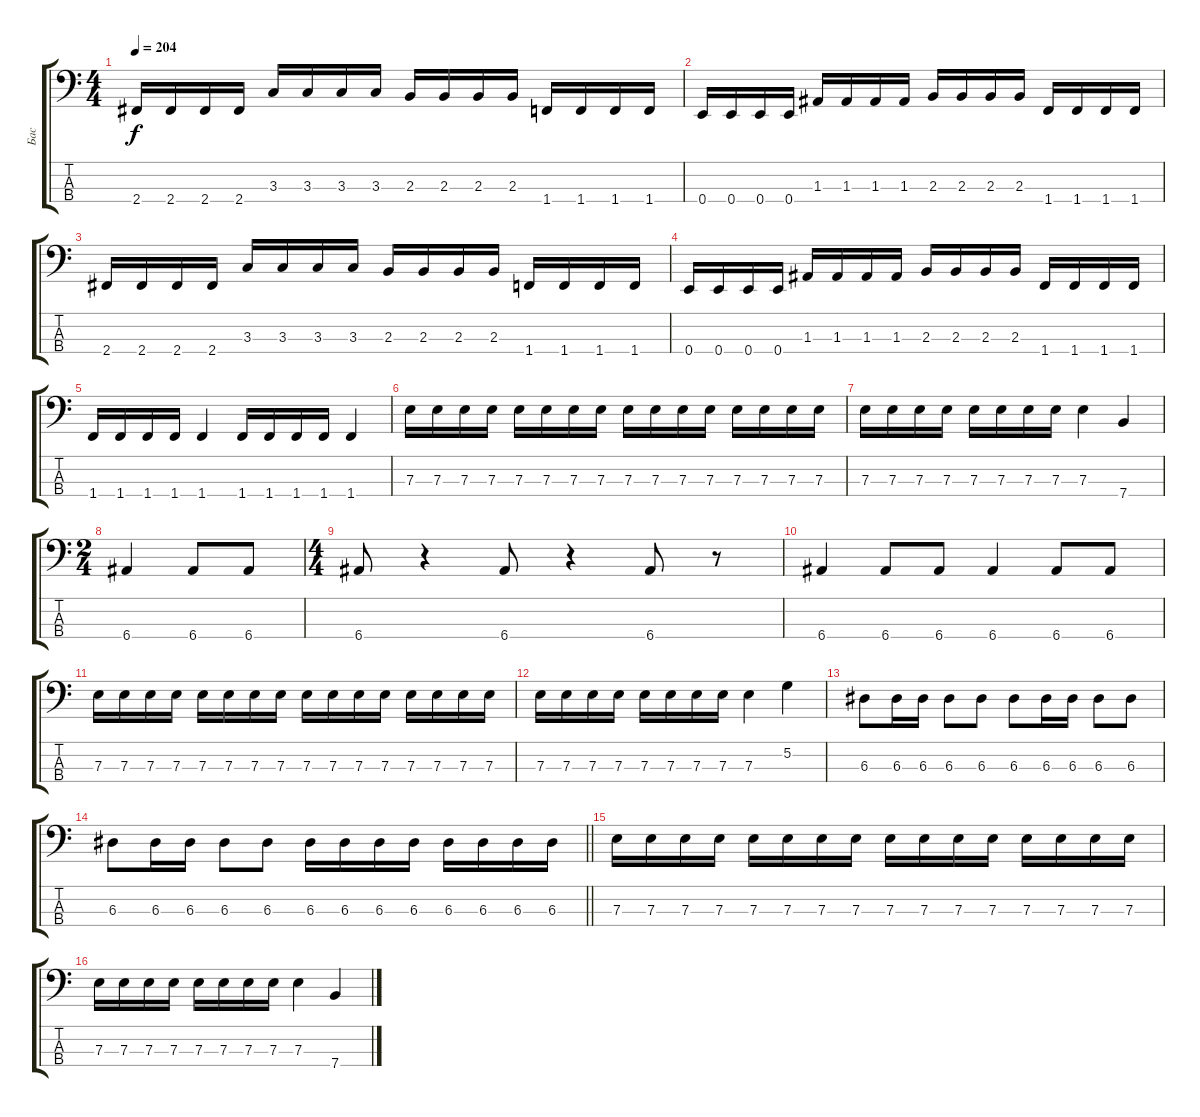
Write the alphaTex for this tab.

\track ("Бас" "Бас") {instrument electricbasspick}
\staff {score tabs}
\tuning (G2 D2 A1 E1) {hide}
\ts (4 4)
\tempo 204
\clef f4
\ks c
2.4.16{dy f} 2.4.16 2.4.16 2.4.16 3.3.16 3.3.16 3.3.16 3.3.16 2.3.16 2.3.16 2.3.16 2.3.16 1.4.16 1.4.16 1.4.16 1.4.16 |
0.4.16 0.4.16 0.4.16 0.4.16 1.3.16 1.3.16 1.3.16 1.3.16 2.3.16 2.3.16 2.3.16 2.3.16 1.4.16 1.4.16 1.4.16 1.4.16 |
2.4.16 2.4.16 2.4.16 2.4.16 3.3.16 3.3.16 3.3.16 3.3.16 2.3.16 2.3.16 2.3.16 2.3.16 1.4.16 1.4.16 1.4.16 1.4.16 |
0.4.16 0.4.16 0.4.16 0.4.16 1.3.16 1.3.16 1.3.16 1.3.16 2.3.16 2.3.16 2.3.16 2.3.16 1.4.16 1.4.16 1.4.16 1.4.16 |
1.4.16 1.4.16 1.4.16 1.4.16 1.4.4 1.4.16 1.4.16 1.4.16 1.4.16 1.4.4 |
7.3.16 7.3.16 7.3.16 7.3.16 7.3.16 7.3.16 7.3.16 7.3.16 7.3.16 7.3.16 7.3.16 7.3.16 7.3.16 7.3.16 7.3.16 7.3.16 |
7.3.16 7.3.16 7.3.16 7.3.16 7.3.16 7.3.16 7.3.16 7.3.16 7.3.4 7.4.4 |
\ts (2 4)
6.4.4 6.4.8 6.4.8 |
\ts (4 4)
6.4.8 r.4 6.4.8 r.4 6.4.8 r.8 |
6.4.4 6.4.8 6.4.8 6.4.4 6.4.8 6.4.8 |
7.3.16 7.3.16 7.3.16 7.3.16 7.3.16 7.3.16 7.3.16 7.3.16 7.3.16 7.3.16 7.3.16 7.3.16 7.3.16 7.3.16 7.3.16 7.3.16 |
7.3.16 7.3.16 7.3.16 7.3.16 7.3.16 7.3.16 7.3.16 7.3.16 7.3.4 5.2.4 |
6.3.8 6.3.16 6.3.16 6.3.8 6.3.8 6.3.8 6.3.16 6.3.16 6.3.8 6.3.8 |
\barLineRight lightlight
6.3.8 6.3.16 6.3.16 6.3.8 6.3.8 6.3.16 6.3.16 6.3.16 6.3.16 6.3.16 6.3.16 6.3.16 6.3.16 |
7.3.16 7.3.16 7.3.16 7.3.16 7.3.16 7.3.16 7.3.16 7.3.16 7.3.16 7.3.16 7.3.16 7.3.16 7.3.16 7.3.16 7.3.16 7.3.16 |
7.3.16 7.3.16 7.3.16 7.3.16 7.3.16 7.3.16 7.3.16 7.3.16 7.3.4 7.4.4
